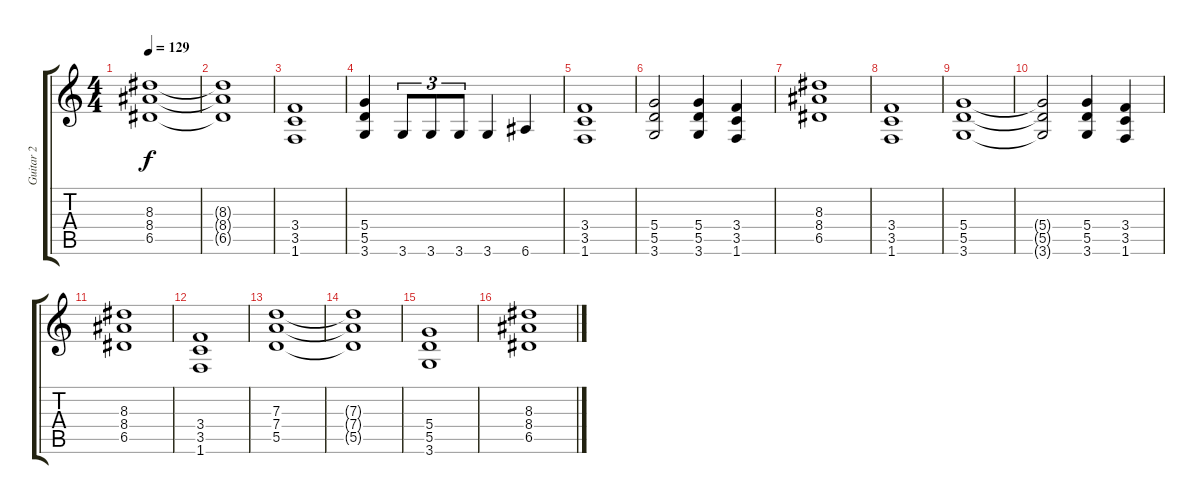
\track ("Guitar 2" "Guitar 2") {instrument distortionguitar}
\staff {score tabs}
\tuning (E4 B3 G3 D3 A2 E2) {hide}
\ts (4 4)
\tempo 129
\clef g2
\ks c
(8.3 8.4 6.5).1{dy f} |
(8.3{t} 8.4{t} 6.5{t}).1 |
(3.4 3.5 1.6).1 |
(5.4 5.5 3.6).4 3.6.8{tu (3 2)} 3.6.8{tu (3 2)} 3.6.8{tu (3 2)} 3.6.4 6.6.4 |
(3.4 3.5 1.6).1 |
(5.4 5.5 3.6).2 (5.4 5.5 3.6).4 (3.4 3.5 1.6).4 |
(8.3 8.4 6.5).1 |
(3.4 3.5 1.6).1 |
(5.4 5.5 3.6).1 |
(5.4{t} 5.5{t} 3.6{t}).2 (5.4 5.5 3.6).4 (3.4 3.5 1.6).4 |
(8.3 8.4 6.5).1 |
(3.4 3.5 1.6).1 |
(7.3 7.4 5.5).1 |
(7.3{t} 7.4{t} 5.5{t}).1 |
\section ("" "")
(5.4 5.5 3.6).1 |
(8.3 8.4 6.5).1
